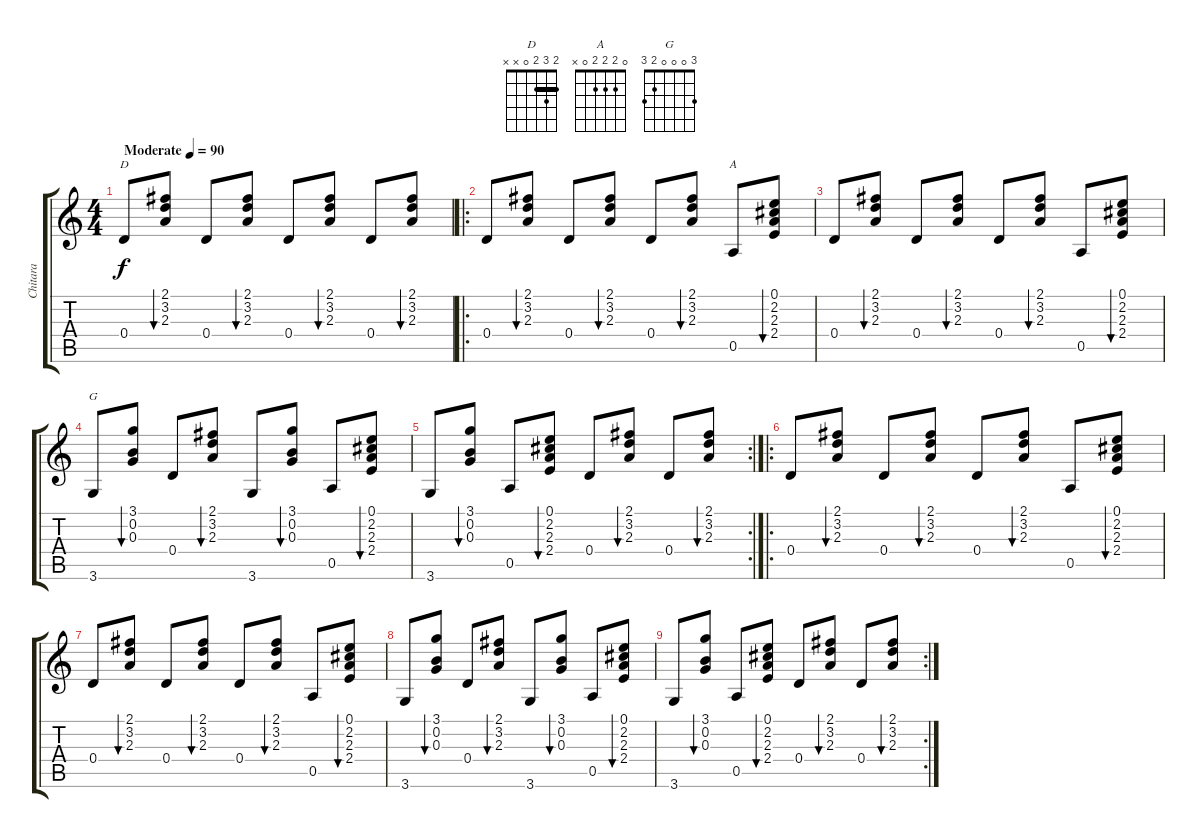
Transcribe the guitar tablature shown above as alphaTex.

\track ("Chitara" "Chitara") {instrument acousticguitarsteel}
\staff {score tabs}
\tuning (E4 B3 G3 D3 A2 E2) {hide}
\chord ("D" 2 3 2 0 x x) {barre 2}
\chord ("A" 0 2 2 2 0 x)
\chord ("G" 3 0 0 0 2 3)
\ts (4 4)
\tempo (90 "Moderate")
\clef g2
\ks c
0.4.8{ch "D" dy f instrument acousticguitarsteel} (2.1 3.2 2.3).8{bu 240} 0.4.8 (2.1 3.2 2.3).8{bu 240} 0.4.8 (2.1 3.2 2.3).8{bu 240} 0.4.8 (2.1 3.2 2.3).8{bu 240} |
\ro
0.4.8 (2.1 3.2 2.3).8{bu 240} 0.4.8 (2.1 3.2 2.3).8{bu 240} 0.4.8 (2.1 3.2 2.3).8{bu 240} 0.5.8{ch "A"} (0.1 2.2 2.3 2.4).8{bu 240} |
0.4.8 (2.1 3.2 2.3).8{bu 240} 0.4.8 (2.1 3.2 2.3).8{bu 240} 0.4.8 (2.1 3.2 2.3).8{bu 240} 0.5.8 (0.1 2.2 2.3 2.4).8{bu 240} |
3.6.8{ch "G"} (3.1 0.2 0.3).8{bu 240} 0.4.8 (2.1 3.2 2.3).8{bu 240} 3.6.8 (3.1 0.2 0.3).8{bu 240} 0.5.8 (0.1 2.2 2.3 2.4).8{bu 240} |
\rc 2
3.6.8 (3.1 0.2 0.3).8{bu 240} 0.5.8 (0.1 2.2 2.3 2.4).8{bu 240} 0.4.8 (2.1 3.2 2.3).8{bu 240} 0.4.8 (2.1 3.2 2.3).8{bu 240} |
\ro
0.4.8 (2.1 3.2 2.3).8{bu 240} 0.4.8 (2.1 3.2 2.3).8{bu 240} 0.4.8 (2.1 3.2 2.3).8{bu 240} 0.5.8 (0.1 2.2 2.3 2.4).8{bu 240} |
0.4.8 (2.1 3.2 2.3).8{bu 240} 0.4.8 (2.1 3.2 2.3).8{bu 240} 0.4.8 (2.1 3.2 2.3).8{bu 240} 0.5.8 (0.1 2.2 2.3 2.4).8{bu 240} |
3.6.8 (3.1 0.2 0.3).8{bu 240} 0.4.8 (2.1 3.2 2.3).8{bu 240} 3.6.8 (3.1 0.2 0.3).8{bu 240} 0.5.8 (0.1 2.2 2.3 2.4).8{bu 240} |
\rc 2
3.6.8 (3.1 0.2 0.3).8{bu 240} 0.5.8 (0.1 2.2 2.3 2.4).8{bu 240} 0.4.8 (2.1 3.2 2.3).8{bu 240} 0.4.8 (2.1 3.2 2.3).8{bu 240}
